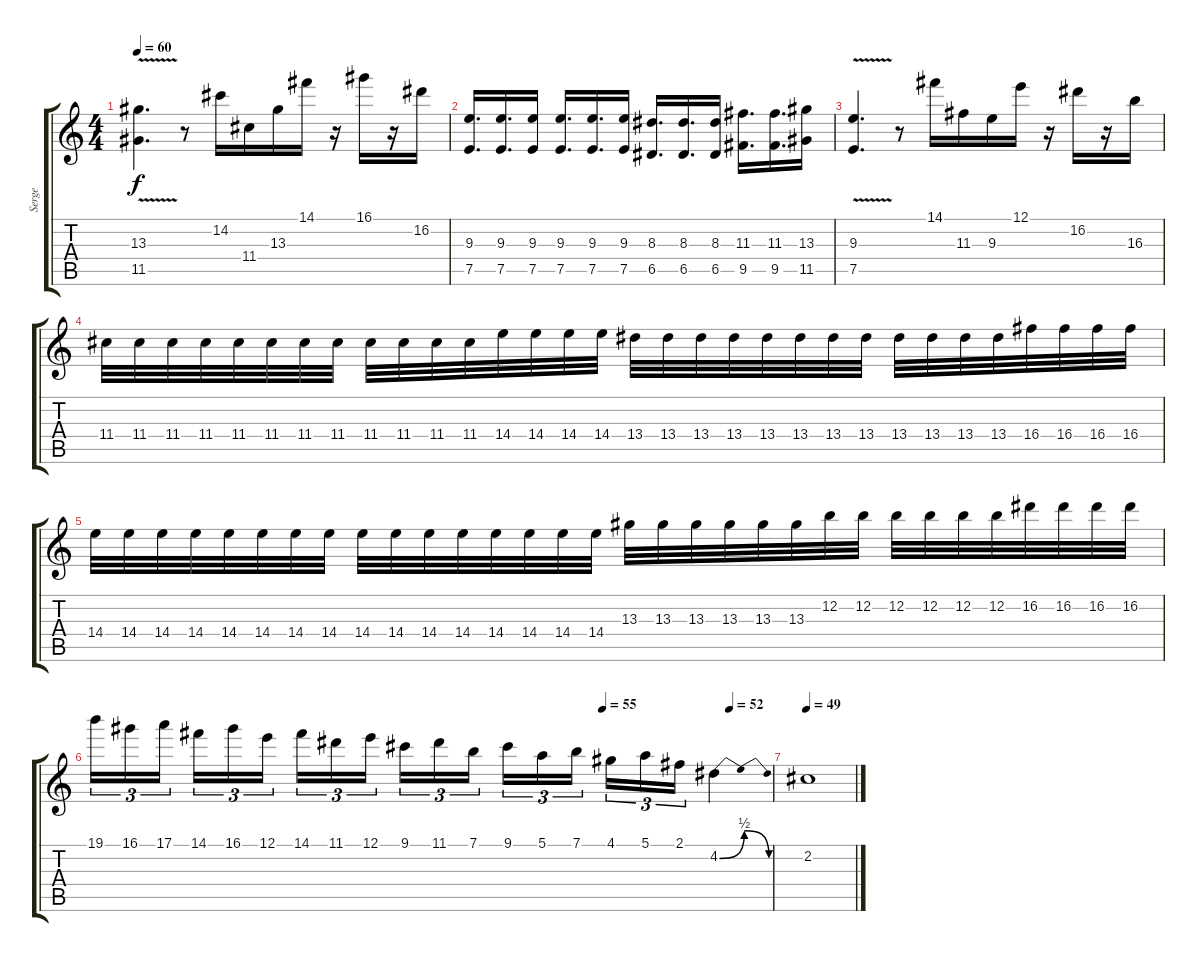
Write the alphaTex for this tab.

\track ("Serge" "Serge") {instrument overdrivenguitar}
\staff {score tabs}
\tuning (E4 B3 G3 D3 A2 E2) {hide}
\ts (4 4)
\tempo 60
\clef g2
\ks c
(13.3{v} 11.5{v}).4{d dy f} r.8 14.2.16 11.4.16 13.3.16 14.1.16 r.16 16.1.16 r.16 16.2.16 |
(9.3 7.5).16{d} (9.3 7.5).16{d} (9.3 7.5).16 (9.3 7.5).16{d} (9.3 7.5).16{d} (9.3 7.5).16 (8.3 6.5).16{d} (8.3 6.5).16{d} (8.3 6.5).16 (11.3 9.5).16{d} (11.3 9.5).16{d} (13.3 11.5).16 |
(9.3{v} 7.5{v}).4{d} r.8 14.1.16 11.3.16 9.3.16 12.1.16 r.16 16.2.16 r.16 16.3.16 |
11.4.32 11.4.32 11.4.32 11.4.32 11.4.32 11.4.32 11.4.32 11.4.32 11.4.32 11.4.32 11.4.32 11.4.32 14.4.32 14.4.32 14.4.32 14.4.32 13.4.32 13.4.32 13.4.32 13.4.32 13.4.32 13.4.32 13.4.32 13.4.32 13.4.32 13.4.32 13.4.32 13.4.32 16.4.32 16.4.32 16.4.32 16.4.32 |
14.4.32 14.4.32 14.4.32 14.4.32 14.4.32 14.4.32 14.4.32 14.4.32 14.4.32 14.4.32 14.4.32 14.4.32 14.4.32 14.4.32 14.4.32 14.4.32 13.3.32 13.3.32 13.3.32 13.3.32 13.3.32 13.3.32 12.2.32 12.2.32 12.2.32 12.2.32 12.2.32 12.2.32 16.2.32 16.2.32 16.2.32 16.2.32 |
\tempo (55 0.75)
\tempo (52 0.9375)
19.1.16{tu (3 2)} 16.1.16{tu (3 2)} 17.1.16{tu (3 2) beam splitsecondary} 14.1.16{tu (3 2)} 16.1.16{tu (3 2)} 12.1.16{tu (3 2)} 14.1.16{tu (3 2)} 11.1.16{tu (3 2)} 12.1.16{tu (3 2) beam splitsecondary} 9.1.16{tu (3 2)} 11.1.16{tu (3 2)} 7.1.16{tu (3 2)} 9.1.16{tu (3 2)} 5.1.16{tu (3 2)} 7.1.16{tu (3 2) beam splitsecondary} 4.1.16{tu (3 2)} 5.1.16{tu (3 2)} 2.1.16{tu (3 2)} 4.2{be (bendrelease 0 0 30 2 30 2 60 0)}.4 |
\tempo 49
2.2.1
